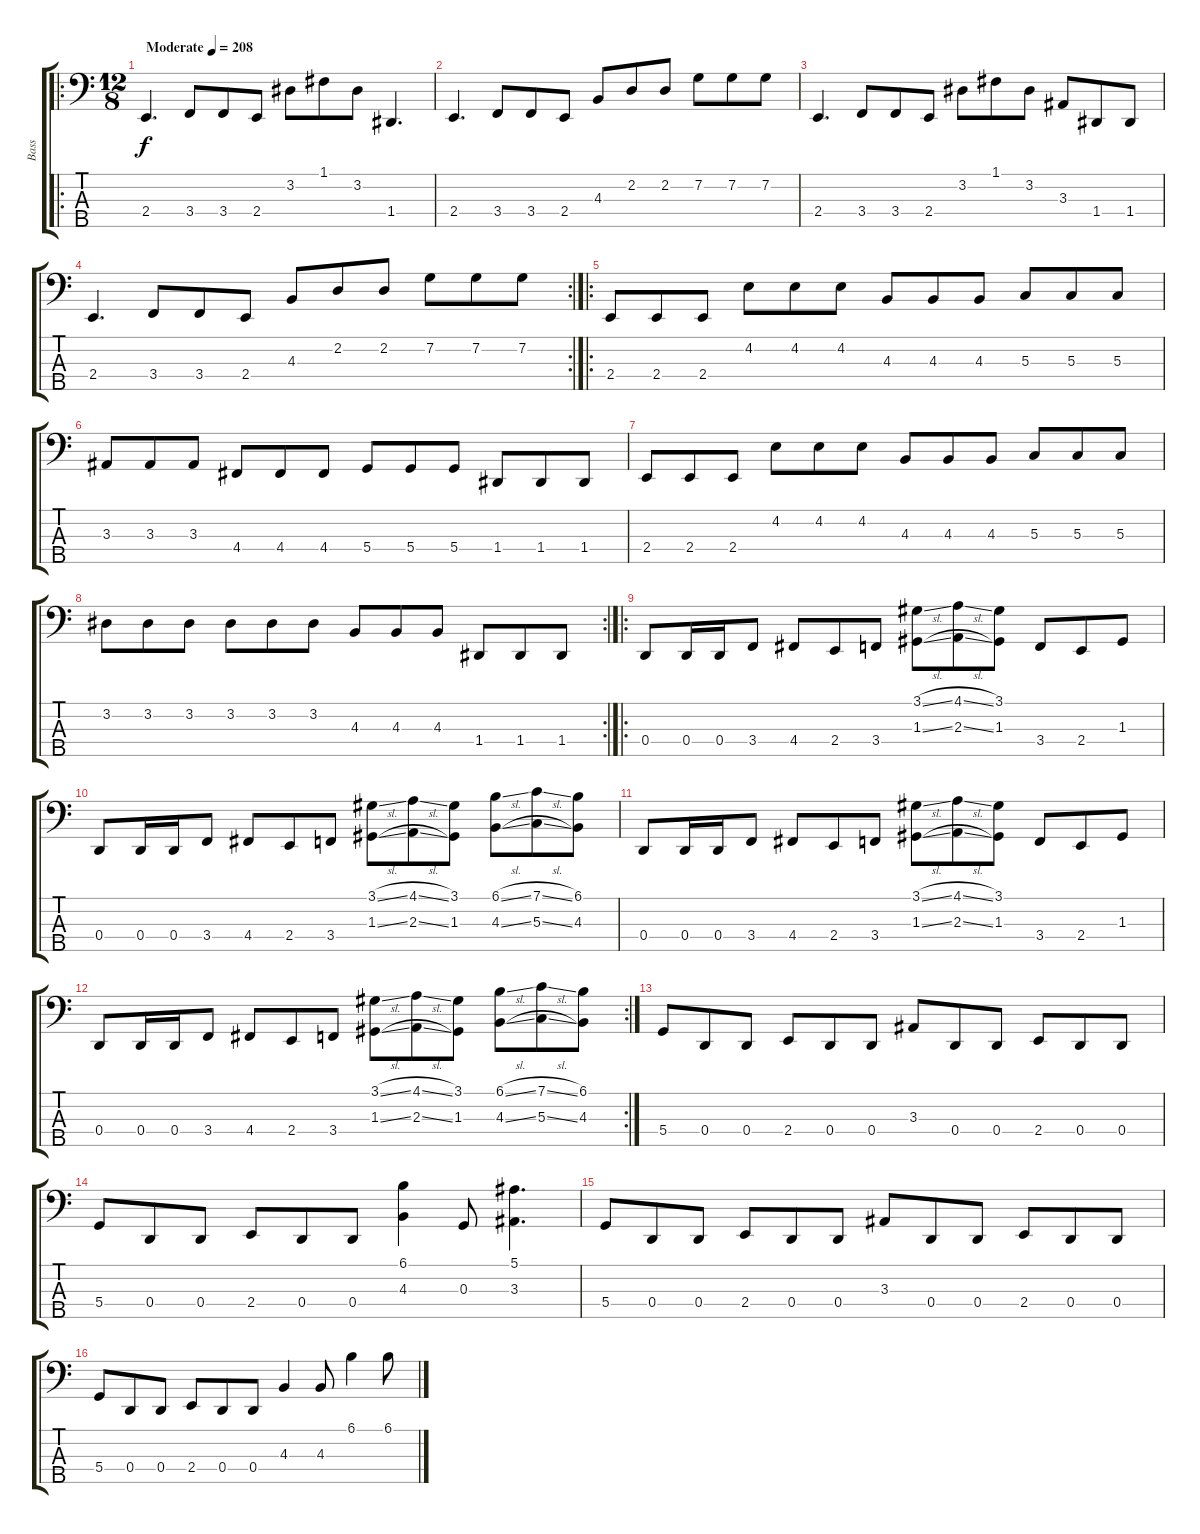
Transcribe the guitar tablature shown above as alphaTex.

\track ("Bass" "Bass") {instrument fretlessbass}
\staff {score tabs}
\tuning (F2 C2 G1 D1 A0) {hide}
\ro
\ts (12 8)
\tempo (208 "Moderate")
\clef f4
\ks c
2.4.4{d dy f instrument fretlessbass} 3.4.8 3.4.8 2.4.8 3.2.8 1.1.8 3.2.8 1.4.4{d} |
2.4.4{d} 3.4.8 3.4.8 2.4.8 4.3.8 2.2.8 2.2.8 7.2.8 7.2.8 7.2.8 |
2.4.4{d} 3.4.8 3.4.8 2.4.8 3.2.8 1.1.8 3.2.8 3.3.8 1.4.8 1.4.8 |
\rc 2
2.4.4{d} 3.4.8 3.4.8 2.4.8 4.3.8 2.2.8 2.2.8 7.2.8 7.2.8 7.2.8 |
\ro
2.4.8 2.4.8 2.4.8 4.2.8 4.2.8 4.2.8 4.3.8 4.3.8 4.3.8 5.3.8 5.3.8 5.3.8 |
3.3.8 3.3.8 3.3.8 4.4.8 4.4.8 4.4.8 5.4.8 5.4.8 5.4.8 1.4.8 1.4.8 1.4.8 |
2.4.8 2.4.8 2.4.8 4.2.8 4.2.8 4.2.8 4.3.8 4.3.8 4.3.8 5.3.8 5.3.8 5.3.8 |
\rc 2
3.2.8 3.2.8 3.2.8 3.2.8 3.2.8 3.2.8 4.3.8 4.3.8 4.3.8 1.4.8 1.4.8 1.4.8 |
\ro
0.4.8 0.4.16 0.4.16 3.4.8 4.4.8 2.4.8 3.4.8 (3.1{sl} 1.3{sl}).8 (4.1{sl} 2.3{sl}).8 (3.1 1.3).8 3.4.8 2.4.8 1.3.8 |
0.4.8 0.4.16 0.4.16 3.4.8 4.4.8 2.4.8 3.4.8 (3.1{sl} 1.3{sl}).8 (4.1{sl} 2.3{sl}).8 (3.1 1.3).8 (6.1{sl} 4.3{sl}).8 (7.1{sl} 5.3{sl}).8 (6.1 4.3).8 |
0.4.8 0.4.16 0.4.16 3.4.8 4.4.8 2.4.8 3.4.8 (3.1{sl} 1.3{sl}).8 (4.1{sl} 2.3{sl}).8 (3.1 1.3).8 3.4.8 2.4.8 1.3.8 |
\rc 2
0.4.8 0.4.16 0.4.16 3.4.8 4.4.8 2.4.8 3.4.8 (3.1{sl} 1.3{sl}).8 (4.1{sl} 2.3{sl}).8 (3.1 1.3).8 (6.1{sl} 4.3{sl}).8 (7.1{sl} 5.3{sl}).8 (6.1 4.3).8 |
5.4.8 0.4.8 0.4.8 2.4.8 0.4.8 0.4.8 3.3.8 0.4.8 0.4.8 2.4.8 0.4.8 0.4.8 |
5.4.8 0.4.8 0.4.8 2.4.8 0.4.8 0.4.8 (6.1 4.3).4 0.3.8 (5.1 3.3).4{d} |
5.4.8 0.4.8 0.4.8 2.4.8 0.4.8 0.4.8 3.3.8 0.4.8 0.4.8 2.4.8 0.4.8 0.4.8 |
5.4.8 0.4.8 0.4.8 2.4.8 0.4.8 0.4.8 4.3.4 4.3.8 6.1.4 6.1.8
